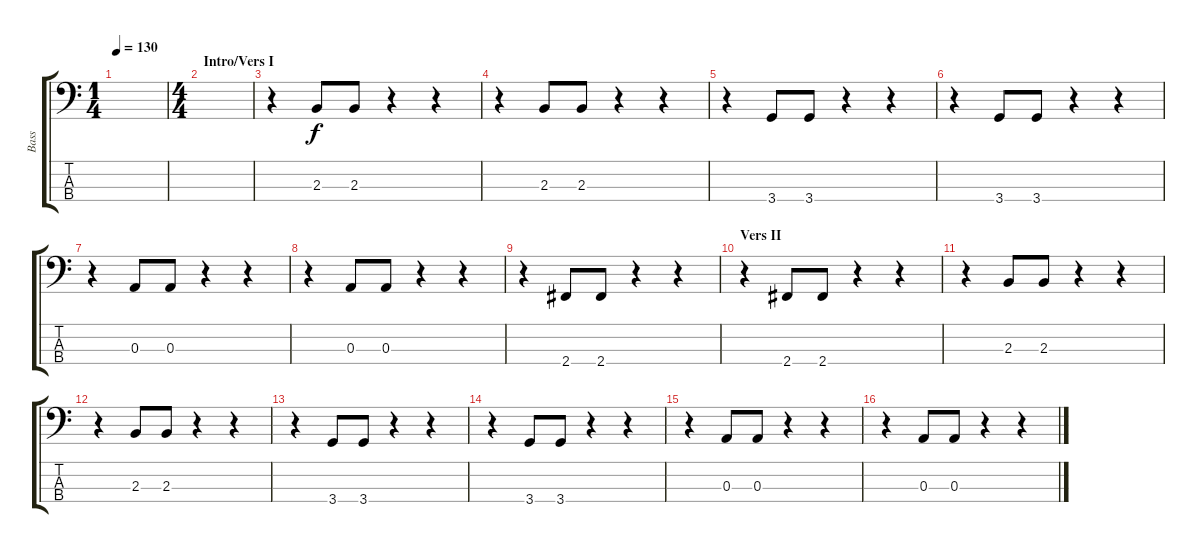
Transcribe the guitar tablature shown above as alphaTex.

\track ("Bass" "Bass") {instrument electricbasspick}
\staff {score tabs}
\tuning (G2 D2 A1 E1) {hide}
\ts (1 4)
\tempo 130
\clef f4
\ks c
|
\ts (4 4)
\section ("" "Intro/Vers I")
|
r.4 2.3.8 2.3.8 r.4 r.4 |
r.4 2.3.8 2.3.8 r.4 r.4 |
r.4 3.4.8 3.4.8 r.4 r.4 |
r.4 3.4.8 3.4.8 r.4 r.4 |
r.4 0.3.8 0.3.8 r.4 r.4 |
r.4 0.3.8 0.3.8 r.4 r.4 |
r.4 2.4.8 2.4.8 r.4 r.4 |
\section ("" "Vers II")
r.4 2.4.8 2.4.8 r.4 r.4 |
r.4 2.3.8 2.3.8 r.4 r.4 |
r.4 2.3.8 2.3.8 r.4 r.4 |
r.4 3.4.8 3.4.8 r.4 r.4 |
r.4 3.4.8 3.4.8 r.4 r.4 |
r.4 0.3.8 0.3.8 r.4 r.4 |
r.4 0.3.8 0.3.8 r.4 r.4
